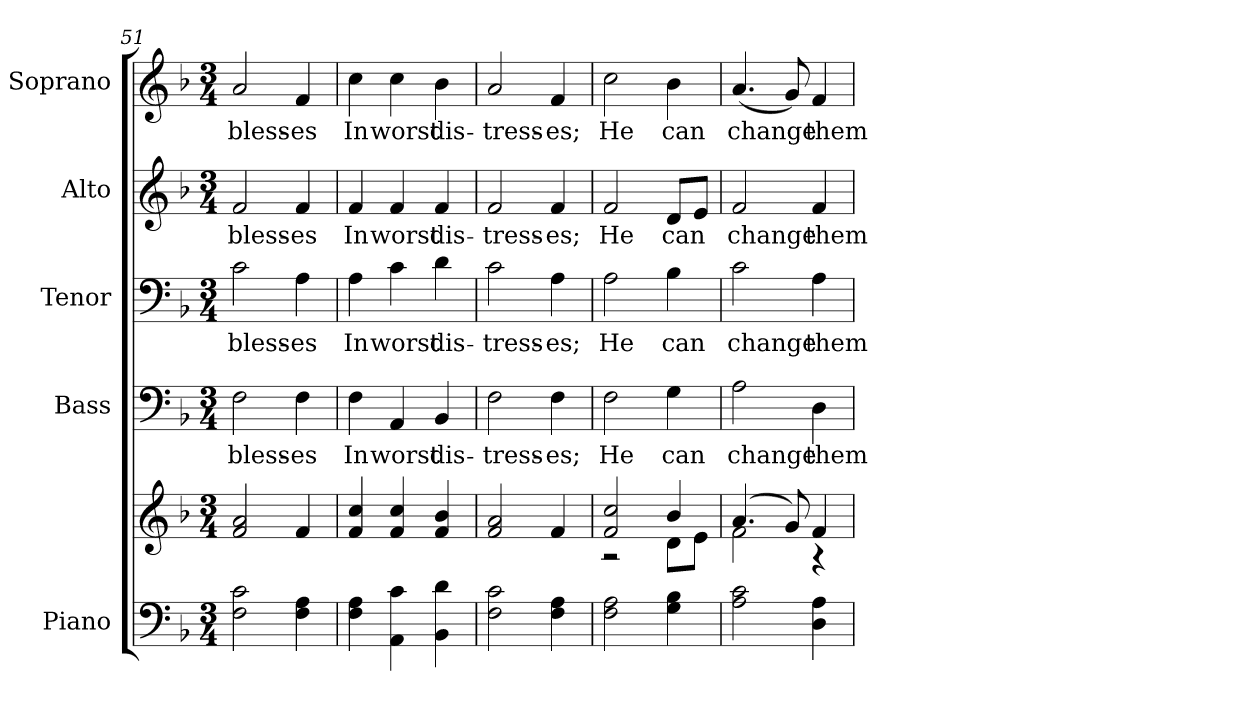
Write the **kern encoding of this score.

**kern	**kern	**kern	**text	**kern	**text	**kern	**text	**kern	**text
*part5	*part5	*part4	*part4	*part3	*part3	*part2	*part2	*part1	*part1
*staff6	*staff5	*staff4	*staff4	*staff3	*staff3	*staff2	*staff2	*staff1	*staff1
*I"Piano	*	*I"Bass	*	*I"Tenor	*	*I"Alto	*	*I"Soprano	*
*I'Pno.	*	*I'B.	*	*I'T.	*	*I'A.	*	*I'S.	*
*clefF4	*clefG2	*clefF4	*	*clefF4	*	*clefG2	*	*clefG2	*
*k[b-]	*k[b-]	*k[b-]	*	*k[b-]	*	*k[b-]	*	*k[b-]	*
*F:	*F:	*F:	*	*F:	*	*F:	*	*F:	*
*M3/4	*M3/4	*M3/4	*	*M3/4	*	*M3/4	*	*M3/4	*
=51	=51	=51	=51	=51	=51	=51	=51	=51	=51
!	!	!	!LO:LY:b:color=#000000	!	!	!	!	!	!
!	!	!	!	!	!LO:LY:b:color=#000000	!	!	!	!
!	!	!	!	!	!	!	!LO:LY:b:color=#000000	!	!
!	!	!	!	!	!	!	!	!	!LO:LY:b:color=#000000
2Fi\ 2ci	2fi/ 2ai	2Fi\	bless-	2ci\	bless-	2fi/	bless-	2ai/	bless-
!	!	!	!LO:LY:b:color=#000000	!	!	!	!	!	!
!	!	!	!	!	!LO:LY:b:color=#000000	!	!	!	!
!	!	!	!	!	!	!	!LO:LY:b:color=#000000	!	!
!	!	!	!	!	!	!	!	!	!LO:LY:b:color=#000000
4Fi\ 4Ai	4fi/	4Fi\	-es	4Ai\	-es	4fi/	-es	4fi/	-es
=52	=52	=52	=52	=52	=52	=52	=52	=52	=52
!	!	!	!LO:LY:b:color=#000000	!	!	!	!	!	!
!	!	!	!	!	!LO:LY:b:color=#000000	!	!	!	!
!	!	!	!	!	!	!	!LO:LY:b:color=#000000	!	!
!	!	!	!	!	!	!	!	!	!LO:LY:b:color=#000000
4Fi\ 4Ai	4fi/ 4cci	4Fi\	In	4Ai\	In	4fi/	In	4cci\	In
!	!	!	!LO:LY:b:color=#000000	!	!	!	!	!	!
!	!	!	!	!	!LO:LY:b:color=#000000	!	!	!	!
!	!	!	!	!	!	!	!LO:LY:b:color=#000000	!	!
!	!	!	!	!	!	!	!	!	!LO:LY:b:color=#000000
4AAi\ 4ci	4fi/ 4cci	4AAi/	worst	4ci\	worst	4fi/	worst	4cci\	worst
!	!	!	!LO:LY:b:color=#000000	!	!	!	!	!	!
!	!	!	!	!	!LO:LY:b:color=#000000	!	!	!	!
!	!	!	!	!	!	!	!LO:LY:b:color=#000000	!	!
!	!	!	!	!	!	!	!	!	!LO:LY:b:color=#000000
4BB-i\ 4di	4fi/ 4b-i	4BB-i/	dis-	4di\	dis-	4fi/	dis-	4b-i\	dis-
!!LO:PB:g=z
=53	=53	=53	=53	=53	=53	=53	=53	=53	=53
!	!	!	!LO:LY:b:color=#000000	!	!	!	!	!	!
!	!	!	!	!	!LO:LY:b:color=#000000	!	!	!	!
!	!	!	!	!	!	!	!LO:LY:b:color=#000000	!	!
!	!	!	!	!	!	!	!	!	!LO:LY:b:color=#000000
2Fi\ 2ci	2fi/ 2ai	2Fi\	-tress-	2ci\	-tress-	2fi/	-tress-	2ai/	-tress-
!	!	!	!LO:LY:b:color=#000000	!	!	!	!	!	!
!	!	!	!	!	!LO:LY:b:color=#000000	!	!	!	!
!	!	!	!	!	!	!	!LO:LY:b:color=#000000	!	!
!	!	!	!	!	!	!	!	!	!LO:LY:b:color=#000000
4Fi\ 4Ai	4fi/	4Fi\	-es;	4Ai\	-es;	4fi/	-es;	4fi/	-es;
=54	=54	=54	=54	=54	=54	=54	=54	=54	=54
*	*^	*	*	*	*	*	*	*	*
!	!	!	!	!LO:LY:b:color=#000000	!	!	!	!	!	!
!	!	!	!	!	!	!LO:LY:b:color=#000000	!	!	!	!
!	!	!	!	!	!	!	!	!LO:LY:b:color=#000000	!	!
!	!	!	!	!	!	!	!	!	!	!LO:LY:b:color=#000000
2Fi\ 2Ai	2fi/ 2cci	2r	2Fi\	He	2Ai\	He	2fi/	He	2cci\	He
!	!	!	!	!LO:LY:b:color=#000000	!	!	!	!	!	!
!	!	!	!	!	!	!LO:LY:b:color=#000000	!	!	!	!
!	!	!	!	!	!	!	!	!LO:LY:b:color=#000000	!	!
!	!	!	!	!	!	!	!	!	!	!LO:LY:b:color=#000000
4Gi\ 4B-i	4b-i/	8di\L	4Gi\	can	4B-i\	can	8di/L	can	4b-i\	can
.	.	8ei\J	.	.	.	.	8ei/J	.	.	.
=55	=55	=55	=55	=55	=55	=55	=55	=55	=55	=55
!	!	!	!	!LO:LY:b:color=#000000	!	!	!	!	!	!
!	!	!	!	!	!	!LO:LY:b:color=#000000	!	!	!	!
!	!	!	!	!	!	!	!	!LO:LY:b:color=#000000	!	!
!	!	!	!	!	!	!	!	!	!	!LO:LY:b:color=#000000
2Ai\ 2ci	(4.ai/	2fi\	2Ai\	change	2ci\	change	2fi/	change	(4.ai/	change
.	8gi/)	.	.	.	.	.	.	.	8gi/)	.
!	!	!	!	!LO:LY:b:color=#000000	!	!	!	!	!	!
!	!	!	!	!	!	!LO:LY:b:color=#000000	!	!	!	!
!	!	!	!	!	!	!	!	!LO:LY:b:color=#000000	!	!
!	!	!	!	!	!	!	!	!	!	!LO:LY:b:color=#000000
4Di\ 4Ai	4fi/	4r	4Di\	them	4Ai\	them	4fi/	them	4fi/	them
*	*v	*v	*	*	*	*	*	*	*	*
=	=	=	=	=	=	=	=	=	=
*-	*-	*-	*-	*-	*-	*-	*-	*-	*-
